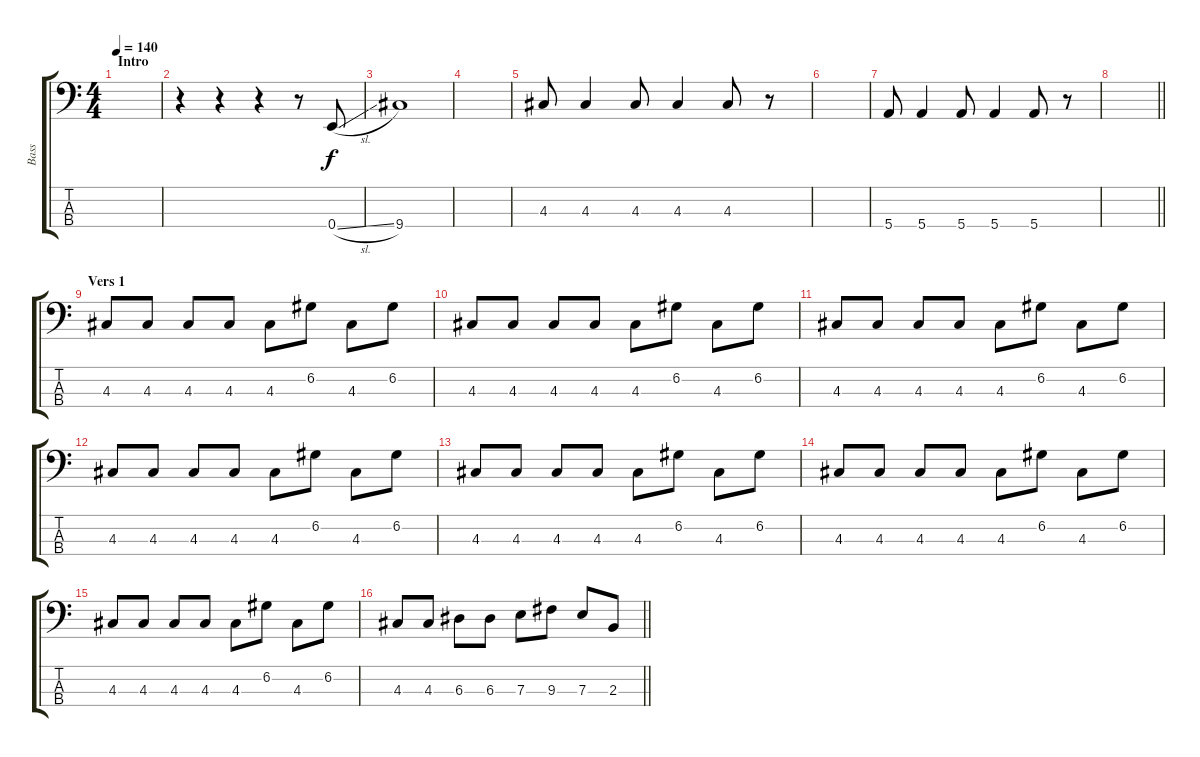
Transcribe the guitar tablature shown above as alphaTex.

\track ("Bass" "Bass") {instrument electricbassfinger}
\staff {score tabs}
\tuning (G2 D2 A1 E1) {hide}
\ts (4 4)
\section ("" "Intro")
\tempo 140
\clef f4
\ks c
|
r.4 r.4 r.4 r.8 0.4{sl}.8 |
9.4.1 |
|
4.3.8 4.3.4 4.3.8 4.3.4 4.3.8 r.8 |
|
5.4.8 5.4.4 5.4.8 5.4.4 5.4.8 r.8 |
\barLineRight lightlight
|
\section ("" "Vers 1")
4.3.8 4.3.8 4.3.8 4.3.8 4.3.8 6.2.8 4.3.8 6.2.8 |
4.3.8 4.3.8 4.3.8 4.3.8 4.3.8 6.2.8 4.3.8 6.2.8 |
4.3.8 4.3.8 4.3.8 4.3.8 4.3.8 6.2.8 4.3.8 6.2.8 |
4.3.8 4.3.8 4.3.8 4.3.8 4.3.8 6.2.8 4.3.8 6.2.8 |
4.3.8 4.3.8 4.3.8 4.3.8 4.3.8 6.2.8 4.3.8 6.2.8 |
4.3.8 4.3.8 4.3.8 4.3.8 4.3.8 6.2.8 4.3.8 6.2.8 |
4.3.8 4.3.8 4.3.8 4.3.8 4.3.8 6.2.8 4.3.8 6.2.8 |
\barLineRight lightlight
4.3.8 4.3.8 6.3.8 6.3.8 7.3.8 9.3.8 7.3.8 2.3.8
